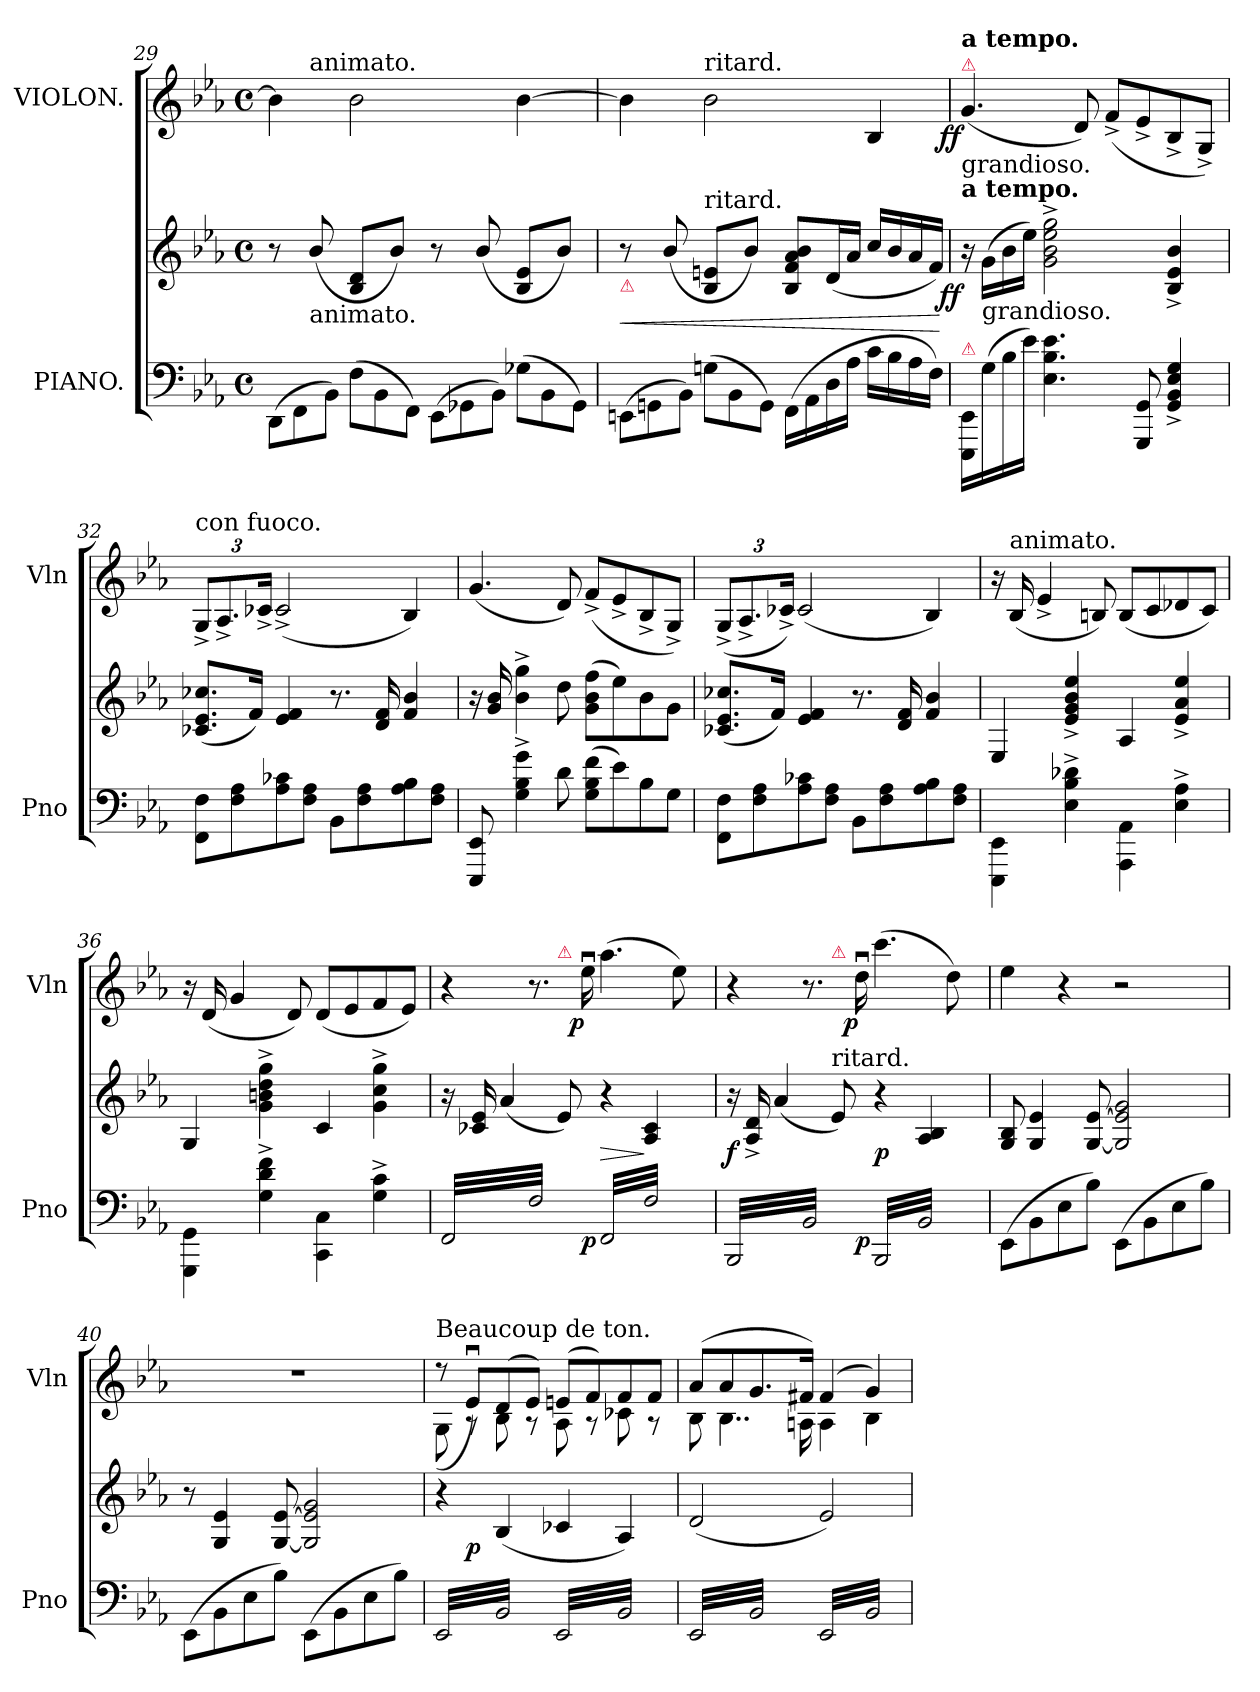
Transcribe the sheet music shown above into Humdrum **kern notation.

**kern	**kern	**dynam	**kern	**dynam
*part2	*part2	*part2	*part1	*part1
*staff3	*staff2	*staff2/3	*staff1	*staff1
*I"PIANO.	*	*	*I"VIOLON.	*
*I'Pno	*	*	*I'Vln	*
*clefF4	*clefG2	*	*clefG2	*
*k[b-e-a-]	*k[b-e-a-]	*	*k[b-e-a-]	*
*E-:	*E-:	*	*E-:	*
*M4/4	*M4/4	*	*M4/4	*
*met(c)	*met(c)	*	*met(c)	*
*Xtuplet	*	*	*	*
=29	=29	=29	=29	=29
*	*	*	*^	*
(12DD\L	8r	.	4b-\]	8ryy	.
12FF\	.	.	.	.	.
!	!	!	!	!LO:TX:a:t=animato.	!
!	!LO:TX:b:t=animato.	!	!	!	!
.	(8b-/	.	.	2..ryy	.
12BB-\J)	.	.	.	.	.
(12F\L	8B-/ 8d/L	.	2b-\	.	.
12BB-\	.	.	.	.	.
.	8b-/J)	.	.	.	.
12FF\J)	.	.	.	.	.
(12EE-\L	8r	.	.	.	.
12GG-X\	.	.	.	.	.
.	(8b-/	.	.	.	.
12BB-\J)	.	.	.	.	.
(12G-X\L	8B-/ 8e-/L	.	[4b-\	.	.
12BB-\	.	.	.	.	.
.	8b-/J)	.	.	.	.
12GG-\J)	.	.	.	.	.
=30	=30	=30	=30	=30	=30
!	!LO:TX:b:color=crimson:t=⚠	!	!	!	!
*	*	*	*v	*v	*
(12EEn\L	8r	<	4b-\]	.
12GGn\	.	.	.	.
.	(8b-/	.	.	.
12BB-\J)	.	.	.	.
!	!	!	!LO:TX:a:t=ritard.	!
!	!LO:TX:a:t=ritard.	!	!	!
(12Gn\L	8B-/ 8en/L	.	2b-\	.
12BB-\	.	.	.	.
.	8b-/J)	.	.	.
12GG\J)	.	.	.	.
(16FF\LL	8B-/ 8f/ 8a-/ 8b-/L	.	.	.
16AA-\	.	.	.	.
16D\	(16d/L	.	.	.
16A-\JJ	16a-/JJ	.	.	.
16c\LL	16cc/LL	.	4B-/	.
16B-\	16b-/	.	.	.
16A-\	16a-/	.	.	.
16F\JJ)	16f/JJ)	.	.	.
.	.	[	.	.
=31	=31	=31	=31	=31
!	!	!	!LO:TX:a:color=crimson:t=⚠	!
!	!	!	!LO:TX:a:B:t=a tempo.	!
!	!	!	!LO:TX:b:t=grandioso.	!
!	!LO:TX:a:B:t=a tempo.	!	!	!
!LO:TX:a:color=crimson:t=⚠	!	!	!	!
!	!	!LO:DY:rj	!	!LO:DY:rj
16EEE-/ 16EE-/LL	16r	ff	(4.g/	ff
!	!LO:TX:b:t=grandioso.	!	!	!
(16G\	(16g\LL	.	.	.
16B-\	16b-\	.	.	.
16e-\JJ)	16ee-\JJ)	.	.	.
4.E-\ 4.B-\ 4.e-\	2g^\ 2b-^\ 2ee-^\ 2gg^\	.	.	.
.	.	.	8d/)	.
.	.	.	(8f^/L	.
8GGG/ 8GG/	.	.	8e-^/	.
4GG^/ 4BB-^/ 4E-^/ 4G^/	4B-^/ 4e-^/ 4b-^/	.	8B-^/	.
.	.	.	8G^/J)	.
=32	=32	=32	=32	=32
!	!	!	!LO:TX:a:t=con fuoco.	!
8FF\ 8F\L	(8.c-X/ 8.e-/ 8.cc-X/L	.	12G^/L	.
.	.	.	12.A-^/	.
8F\ 8A-\	.	.	.	.
.	16f/Jk)	.	.	.
.	.	.	24c-X^/Jk	.
8A-\ 8c-X\	4e-/ 4f/	.	(2c-^/	.
8F\ 8A-\J	.	.	.	.
8BB-\L	8.r	.	.	.
8F\ 8A-\	.	.	.	.
.	16d/ 16f/	.	.	.
8A-\ 8B-\	4f/ 4b-/	.	4B-/)	.
8F\ 8A-\J	.	.	.	.
=33	=33	=33	=33	=33
8EEE-/ 8EE-/	16r	.	(4.g/	.
.	16g/ 16b-/	.	.	.
4G^<\ 4B-^<\ 4g^<\	4b-^\ 4gg^\	.	.	.
8d\	8dd\	.	8d/)	.
(8G\ 8B-\ 8f\L	(8g\ 8b-\ 8ff\L	.	(8f^/L	.
8e-\)	8ee-\)	.	8e-^/	.
8B-\	8b-\	.	8B-^/	.
8G\J	8g\J	.	8G^/J)	.
=34	=34	=34	=34	=34
8FF\ 8F\L	(8.c-X/ 8.e-/ 8.cc-X/L	.	(12G^/L	.
.	.	.	12.A-^/	.
8F\ 8A-\	.	.	.	.
.	16f/Jk)	.	.	.
.	.	.	24c-X^/Jk)	.
8A-\ 8c-X\	4e-/ 4f/	.	(2c-/	.
8F\ 8A-\J	.	.	.	.
8BB-\L	8.r	.	.	.
8F\ 8A-\	.	.	.	.
.	16d/ 16f/	.	.	.
8A-\ 8B-\	4f/ 4b-/	.	4B-/)	.
8F\ 8A-\J	.	.	.	.
=35	=35	=35	=35	=35
4EEE-\ 4EE-\	4E-/	.	16r	.
!	!	!	!LO:TX:a:t=animato.	!
.	.	.	(16B-/	.
.	.	.	4e-^/	.
4E-^\ 4B-^\ 4d-X^\	4e-^>/ 4g^>/ 4b-^>/ 4ee-^>/	.	.	.
.	.	.	8Bn/)	.
4AAA-\ 4AA-\	4A-/	.	(8B/L	.
.	.	.	8c/	.
4E-^\ 4A-^\	4e-^>/ 4a-^>/ 4ee-^>/	.	8d-X/	.
.	.	.	8c/J)	.
=36	=36	=36	=36	=36
4GGG\ 4GG\	4G/	.	16r	.
.	.	.	(16d/	.
.	.	.	4g/	.
4G^<\ 4d^<\ 4f^<\	4g^\ 4bn^\ 4dd^\ 4gg^\	.	.	.
.	.	.	8d/)	.
4CC\ 4C\	4c/	.	(8d/L	.
.	.	.	8e-/	.
4G^\ 4c^\	4g^\ 4cc^\ 4gg^\	.	8f/	.
.	.	.	8e-/J)	.
=37	=37	=37	=37	=37
*^	*	*	*^	*
*tremolo	*	*	*	*	*	*
32FF/LLL	4..ryy	16r	.	4r	4ryy	.
32F/	.	.	.	.	.	.
32FF/	.	16c-X/ 16e-/	.	.	.	.
32F/	.	.	.	.	.	.
32FF/	.	(4a-/	.	.	.	.
32F/	.	.	.	.	.	.
32FF/	.	.	.	.	.	.
32F/	.	.	.	.	.	.
32FF/	.	.	.	8.r	8ryy	.
32F/	.	.	.	.	.	.
32FF/	.	.	.	.	.	.
32F/	.	.	.	.	.	.
!	!	!	!	!	!LO:TX:a:color=crimson:t=⚠	!
32FF/	.	8e-/)	.	.	32ryy	.
32F/	.	.	.	.	2ryy	p
!	!	!	!LO:DY:b=2	!	!	!
32FF/	2ryy	.	p	16ee-u\	.	.
32F/JJJ	.	.	.	.	.	.
32FF/LLL	.	4r	>	(4.aa-\	.	.
32F/	.	.	.	.	.	.
32FF/	.	.	.	.	.	.
32F/	.	.	.	.	.	.
32FF/	.	.	.	.	.	.
32F/	.	.	.	.	.	.
32FF/	.	.	.	.	.	.
32F/	.	.	.	.	.	.
32FF/	.	4A-/ 4c-/	]	.	.	.
32F/	.	.	.	.	.	.
32FF/	.	.	.	.	.	.
32F/	.	.	.	.	.	.
32FF/	.	.	.	8ee-\)	.	.
32F/	.	.	.	.	16.ryy	.
32FF/	16ryy	.	.	.	.	.
32F/JJJ	.	.	.	.	.	.
=38	=38	=38	=38	=38	=38	=38
32BBB-/LLL	4..ryy	16r	f	4r	4ryy	.
32BB-/	.	.	.	.	.	.
32BBB-/	.	16A-^>/ 16d^>/	.	.	.	.
32BB-/	.	.	.	.	.	.
32BBB-/	.	(4a-/	.	.	.	.
32BB-/	.	.	.	.	.	.
32BBB-/	.	.	.	.	.	.
32BB-/	.	.	.	.	.	.
32BBB-/	.	.	.	8.r	8ryy	.
32BB-/	.	.	.	.	.	.
32BBB-/	.	.	.	.	.	.
32BB-/	.	.	.	.	.	.
!	!	!	!	!	!LO:TX:a:color=crimson:t=⚠	!
!	!	!LO:TX:a:t=ritard.	!	!	!	!
32BBB-/	.	8e-/)	.	.	32ryy	.
32BB-/	.	.	.	.	2ryy	p
!	!	!	!LO:DY:b=2	!	!	!
32BBB-/	2ryy	.	p	16ddu\	.	.
32BB-/JJJ	.	.	.	.	.	.
32BBB-/LLL	.	4r	p	(4.ccc\	.	.
32BB-/	.	.	.	.	.	.
32BBB-/	.	.	.	.	.	.
32BB-/	.	.	.	.	.	.
32BBB-/	.	.	.	.	.	.
32BB-/	.	.	.	.	.	.
32BBB-/	.	.	.	.	.	.
32BB-/	.	.	.	.	.	.
32BBB-/	.	4A-/ 4B-/	.	.	.	.
32BB-/	.	.	.	.	.	.
32BBB-/	.	.	.	.	.	.
32BB-/	.	.	.	.	.	.
32BBB-/	.	.	.	8dd\)	.	.
32BB-/	.	.	.	.	16.ryy	.
32BBB-/	16ryy	.	.	.	.	.
32BB-/JJJ	.	.	.	.	.	.
*Xtremolo	*	*	*	*	*	*
*v	*v	*	*	*v	*v	*
=39	=39	=39	=39	=39
(8EE-\L	8G/ 8B-/	.	4ee-\	.
.	.	.	.	.
.	.	.	.	.
.	.	.	.	.
8BB-\	4G/ 4e-/	.	.	.
.	.	.	.	.
.	.	.	.	.
.	.	.	.	.
8E-\	.	.	4r	.
8B-\J)	[8G/ [8e-/	.	.	.
(8EE-\L	2G]/ 2e-]/ 2g/	.	2r	.
8BB-\	.	.	.	.
8E-\	.	.	.	.
8B-\J)	.	.	.	.
=40	=40	=40	=40	=40
(8EE-\L	8r	.	1r	.
8BB-\	4G/ 4e-/	.	.	.
8E-\	.	.	.	.
8B-\J)	[8G/ [8e-/	.	.	.
(8EE-\L	2G]/ 2e-]/ 2g/	.	.	.
8BB-\	.	.	.	.
8E-\	.	.	.	.
8B-\J)	.	.	.	.
=41	=41	=41	=41	=41
*	*^	*	*^	*
!	!	!	!	!LO:TX:a:t=Beaucoup de ton.	!	!
*tremolo	*	*	*	*	*	*
32EE-/LLL	4r	8ryy	.	8r	(>8G\	.
32BB-/	.	.	.	.	.	.
32EE-/	.	.	.	.	.	.
32BB-/	.	.	.	.	.	.
32EE-/	.	2..ryy	p	8e-u/L)	8r	.
32BB-/	.	.	.	.	.	.
32EE-/	.	.	.	.	.	.
32BB-/	.	.	.	.	.	.
32EE-/	(4B-/	.	.	(8d/	8B-\	.
32BB-/	.	.	.	.	.	.
32EE-/	.	.	.	.	.	.
32BB-/	.	.	.	.	.	.
32EE-/	.	.	.	8e-/J)	8r	.
32BB-/	.	.	.	.	.	.
32EE-/	.	.	.	.	.	.
32BB-/JJJ	.	.	.	.	.	.
32EE-/LLL	4c-X/	.	.	(8en/L	8A-\	.
32BB-/	.	.	.	.	.	.
32EE-/	.	.	.	.	.	.
32BB-/	.	.	.	.	.	.
32EE-/	.	.	.	8f/)	8r	.
32BB-/	.	.	.	.	.	.
32EE-/	.	.	.	.	.	.
32BB-/	.	.	.	.	.	.
32EE-/	4A-/)	.	.	8f/	8c-X\	.
32BB-/	.	.	.	.	.	.
32EE-/	.	.	.	.	.	.
32BB-/	.	.	.	.	.	.
32EE-/	.	.	.	8f/J	8r	.
32BB-/	.	.	.	.	.	.
32EE-/	.	.	.	.	.	.
32BB-/JJJ	.	.	.	.	.	.
*	*v	*v	*	*	*	*
=42	=42	=42	=42	=42	=42
32EE-/LLL	(2d/	.	(8a-/L	8B-\	.
32BB-/	.	.	.	.	.
32EE-/	.	.	.	.	.
32BB-/	.	.	.	.	.
!	!	!	!	!LO:N:vis=4..	!
32EE-/	.	.	8a-/	4B-\	.
32BB-/	.	.	.	.	.
32EE-/	.	.	.	.	.
32BB-/	.	.	.	.	.
32EE-/	.	.	8.g/	.	.
32BB-/	.	.	.	.	.
32EE-/	.	.	.	.	.
32BB-/	.	.	.	.	.
32EE-/	.	.	.	16ryy	.
32BB-/	.	.	.	.	.
32EE-/	.	.	16f#X/Jk)	16An\	.
32BB-/JJJ	.	.	.	.	.
32EE-/LLL	2e-/)	.	(4f#/	4A\	.
32BB-/	.	.	.	.	.
32EE-/	.	.	.	.	.
32BB-/	.	.	.	.	.
32EE-/	.	.	.	.	.
32BB-/	.	.	.	.	.
32EE-/	.	.	.	.	.
32BB-/	.	.	.	.	.
32EE-/	.	.	4g/)	4B-\	.
32BB-/	.	.	.	.	.
32EE-/	.	.	.	.	.
32BB-/	.	.	.	.	.
32EE-/	.	.	.	.	.
32BB-/	.	.	.	.	.
32EE-/	.	.	.	.	.
32BB-/JJJ	.	.	.	.	.
*Xtremolo	*	*	*	*	*
.	.	.	.	.	.
.	.	.	.	.	.
.	.	.	.	.	.
.	.	.	.	.	.
.	.	.	.	.	.
.	.	.	.	.	.
.	.	.	.	.	.
.	.	.	.	.	.
*	*	*	*v	*v	*
=	=	=	=	=
*-	*-	*-	*-	*-
